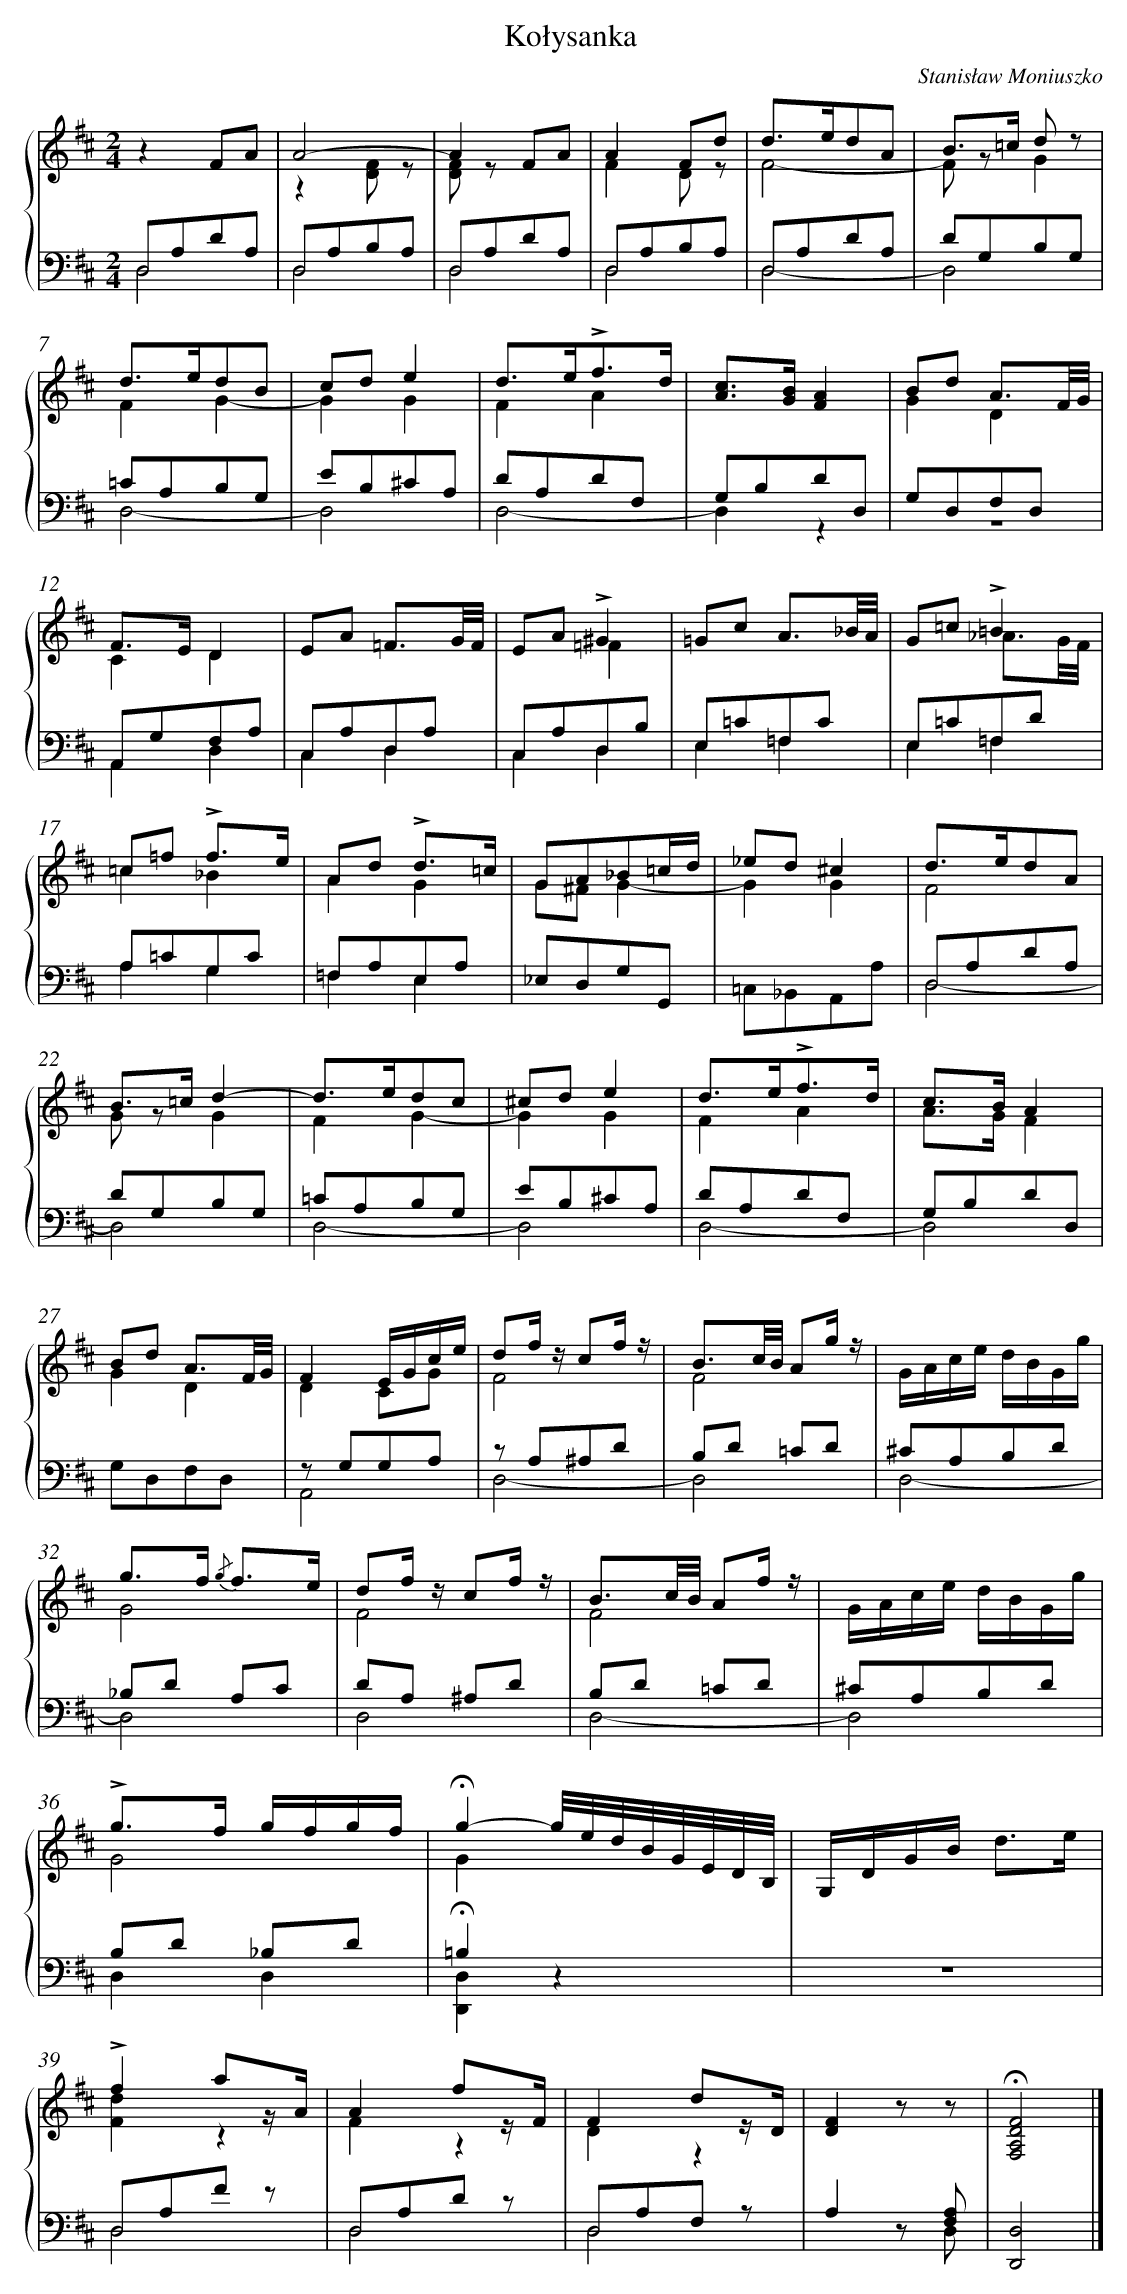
X:1
T: Kołysanka
C: Stanisław Moniuszko
L: 1/8
M: 2/4
%%staves {1 2}
V: 1 clef=treble
V: 2 clef=bass
K: D
[V:1] z2FA |
[V:2] D,A,DA, & D,4 |
[V:1] A4- & z2[FD] z |
[V:2] D,A,B,A, & D,4 |
[V:1] A2FA & [FD] zx2 |
[V:2] D,A,DA, & D,4 |
[V:1] A2Fd & F2D z |
[V:2] D,A,B,A, & D,4 |
[V:1] d>edA & F4- |
[V:2] D,A,DA, & D,4- |
[V:1] B>=c d z & F zG2 |
[V:2] DG,B,G, & D,4 |
[V:1] d>edB & F2G2- |
[V:2] =CA,B,G, & D,4- |
[V:1] cde2 & G2G2 |
[V:2] EB,^CA, & D,4 |
[V:1] d>e!accent!f3/d/ & F2A2 |
[V:2] DA,DF, & D,4- |
[V:1] [cA]>[BG][A2F2] |
[V:2] G,B,DD, & D,2z2 |
[V:1] Bd A3/F//G// & G2D2 |
[V:2] G,D,F,D, & z4 |
[V:1] F>ED2 & C2D2 |
[V:2] A,,G,F,A, & A,,2D,2 |
[V:1] EA =F3/G//F// |
[V:2] C,A,D,A, & C,2D,2 |
[V:1] EA!accent!^G2 & x2=F2 |
[V:2] C,A,D,B, & C,2D,2 |
[V:1] =Gc A3/_B//A// |
[V:2] E,=C=F,C & E,2=F,2 |
[V:1] G=c!accent!=B2 & x2_A3/G//F// |
[V:2] E,=C=F,D & E,2=F,2 |
[V:1] =c=f !accent!f3/e/ & =c2_B2 |
[V:2] A,=CG,C & A,2G,2 |
[V:1] Ad !accent!d3/=c/ & A2G2 |
[V:2] =F,A,E,A, & =F,2E,2 |
[V:1] GA_B=c/d/ & G^FG2- |
[V:2] _E,D,G,G,, |
[V:1] _ed^c2 & G2G2 |
[V:2] =C,_B,,A,,A, |
[V:1] d>edA & F4 |
[V:2] D,A,DA, & D,4- |
[V:1] B>=cd2- & G zG2 |
[V:2] DG,B,G, & D,4 |
[V:1] d>edc & F2G2- |
[V:2] =CA,B,G, & D,4- |
[V:1] ^cde2 & G2G2 |
[V:2] EB,^CA, & D,4 |
[V:1] d>e!accent!f3/d/ & F2A2 |
[V:2] DA,DF, & D,4- |
[V:1] c>BA2 & A>GF2 |
[V:2] G,B,DD, & D,4 |
[V:1] Bd A3/F//G// & G2D2 |
[V:2] G,D,F,D, |
[V:1] F2E/G/c/e/ & D2CG |
[V:2] z G,G,A, & A,,4 |
[V:1] df/ z/ cf/ z/ & F4 |
[V:2] z A,^A,D & D,4- |
[V:1] B3/c//B// Ag/ z/ & F4 |
[V:2] B,D =CD & D,4 |
[V:1] G/A/c/e/ d/B/G/g/ |
[V:2] ^CA,B,D & D,4- |
[V:1] g>f {/g} f3/e/ & G4 |
[V:2] _B,D A,C & D,4 |
[V:1] df/ z/ cf/ z/ & F4 |
[V:2] DA, ^A,D & D,4 |
[V:1] B3/c//B// Af/ z/ & F4 |
[V:2] B,D =CD & D,4- |
[V:1] G/A/c/e/ d/B/G/g/ |
[V:2] ^CA,B,D & D,4 |
[V:1] !accent!g>f g/f/g/f/ & G4 |
[V:2] B,D _B,D & D,2D,2 |
[V:1] !fermata!g2-g//e//d//B//G//E//D//B,// & G2x2 |
[V:2] !fermata!=B,2z2 & [D,2D,,2]x2 |
[V:1] G,/D/G/B< de/ |
[V:2] z4 |
[V:1] !accent!f2az/A/ & [d2F2]z2 |
[V:2] D,A,F z & D,4 |
[V:1] A2fz/F/ & F2z2 |
[V:2] D,A,D z & D,4 |
[V:1] F2dz/D/ & D2z2 |
[V:2] D,A,F, z & D,4 |
[V:1] [F2D2]z z |
[V:2] A,2z [A,F,] & x2z D, |
[V:1] !fermata![F4D4A,4F,4] |]
[V:2] [D,4D,,4] |]
